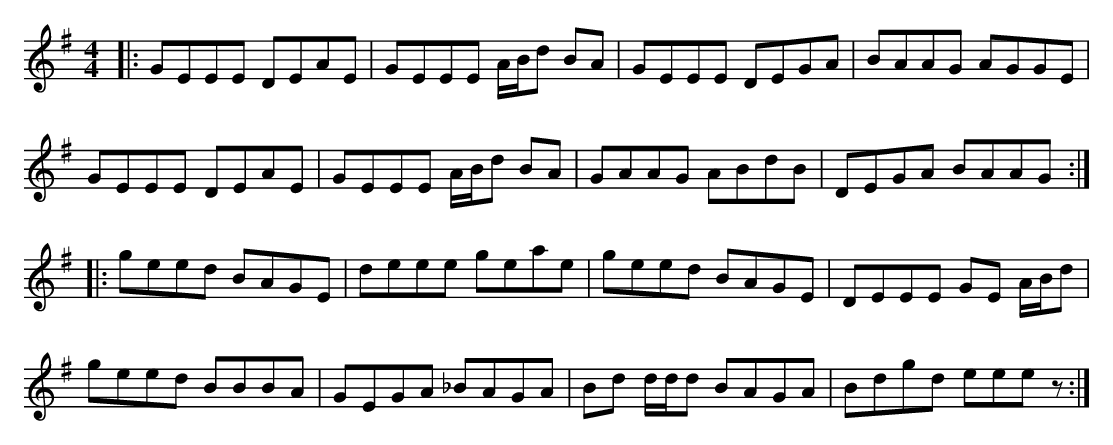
X:1
M:4/4
K:Emin
|:GEEE DEAE|GEEE A/B/d BA|GEEE DEGA|BAAG AGGE|
GEEE DEAE|GEEE A/B/d BA|GAAG ABdB|DEGA BAAG:|
|:geed BAGE|deee geae|geed BAGE|DEEE GE A/B/d|
geed BBBA|GEGA _BAGA|Bd d/d/d BAGA|Bdgd eee z:|
